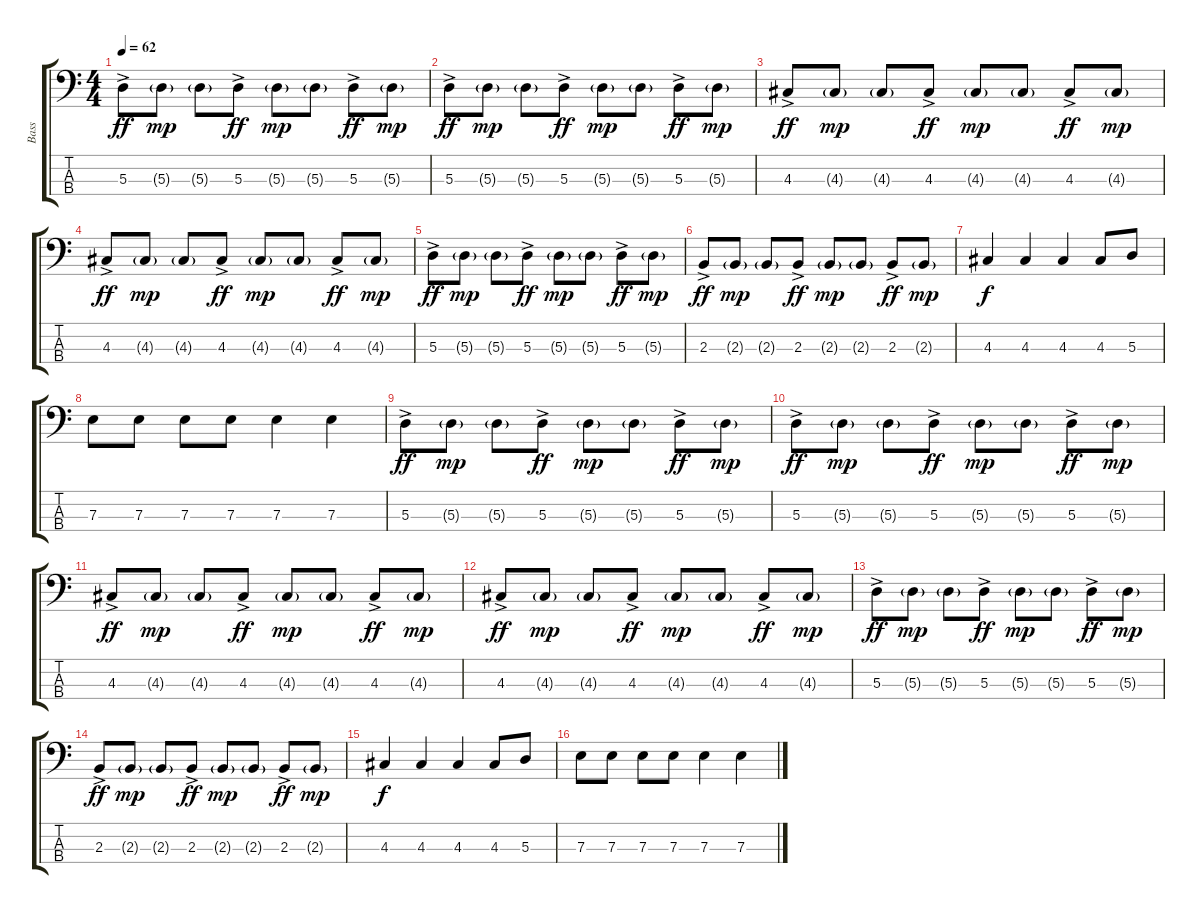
\track ("Bass" "Bass") {instrument electricbasspick}
\staff {score tabs}
\tuning (G2 D2 A1 E1) {hide}
\ts (4 4)
\tempo 62
\clef f4
\ks c
5.3{ac}.8{dy ff} 5.3{g}.8{dy mp} 5.3{g}.8 5.3{ac}.8{dy ff} 5.3{g}.8{dy mp} 5.3{g}.8 5.3{ac}.8{dy ff} 5.3{g}.8{dy mp} |
5.3{ac}.8{dy ff} 5.3{g}.8{dy mp} 5.3{g}.8 5.3{ac}.8{dy ff} 5.3{g}.8{dy mp} 5.3{g}.8 5.3{ac}.8{dy ff} 5.3{g}.8{dy mp} |
4.3{ac}.8{dy ff} 4.3{g}.8{dy mp} 4.3{g}.8 4.3{ac}.8{dy ff} 4.3{g}.8{dy mp} 4.3{g}.8 4.3{ac}.8{dy ff} 4.3{g}.8{dy mp} |
4.3{ac}.8{dy ff} 4.3{g}.8{dy mp} 4.3{g}.8 4.3{ac}.8{dy ff} 4.3{g}.8{dy mp} 4.3{g}.8 4.3{ac}.8{dy ff} 4.3{g}.8{dy mp} |
5.3{ac}.8{dy ff} 5.3{g}.8{dy mp} 5.3{g}.8 5.3{ac}.8{dy ff} 5.3{g}.8{dy mp} 5.3{g}.8 5.3{ac}.8{dy ff} 5.3{g}.8{dy mp} |
2.3{ac}.8{dy ff} 2.3{g}.8{dy mp} 2.3{g}.8 2.3{ac}.8{dy ff} 2.3{g}.8{dy mp} 2.3{g}.8 2.3{ac}.8{dy ff} 2.3{g}.8{dy mp} |
4.3.4{dy f} 4.3.4 4.3.4 4.3.8 5.3.8 |
7.3.8 7.3.8 7.3.8 7.3.8 7.3.4 7.3.4 |
5.3{ac}.8{dy ff} 5.3{g}.8{dy mp} 5.3{g}.8 5.3{ac}.8{dy ff} 5.3{g}.8{dy mp} 5.3{g}.8 5.3{ac}.8{dy ff} 5.3{g}.8{dy mp} |
5.3{ac}.8{dy ff} 5.3{g}.8{dy mp} 5.3{g}.8 5.3{ac}.8{dy ff} 5.3{g}.8{dy mp} 5.3{g}.8 5.3{ac}.8{dy ff} 5.3{g}.8{dy mp} |
4.3{ac}.8{dy ff} 4.3{g}.8{dy mp} 4.3{g}.8 4.3{ac}.8{dy ff} 4.3{g}.8{dy mp} 4.3{g}.8 4.3{ac}.8{dy ff} 4.3{g}.8{dy mp} |
4.3{ac}.8{dy ff} 4.3{g}.8{dy mp} 4.3{g}.8 4.3{ac}.8{dy ff} 4.3{g}.8{dy mp} 4.3{g}.8 4.3{ac}.8{dy ff} 4.3{g}.8{dy mp} |
5.3{ac}.8{dy ff} 5.3{g}.8{dy mp} 5.3{g}.8 5.3{ac}.8{dy ff} 5.3{g}.8{dy mp} 5.3{g}.8 5.3{ac}.8{dy ff} 5.3{g}.8{dy mp} |
2.3{ac}.8{dy ff} 2.3{g}.8{dy mp} 2.3{g}.8 2.3{ac}.8{dy ff} 2.3{g}.8{dy mp} 2.3{g}.8 2.3{ac}.8{dy ff} 2.3{g}.8{dy mp} |
4.3.4{dy f} 4.3.4 4.3.4 4.3.8 5.3.8 |
7.3.8 7.3.8 7.3.8 7.3.8 7.3.4 7.3.4
